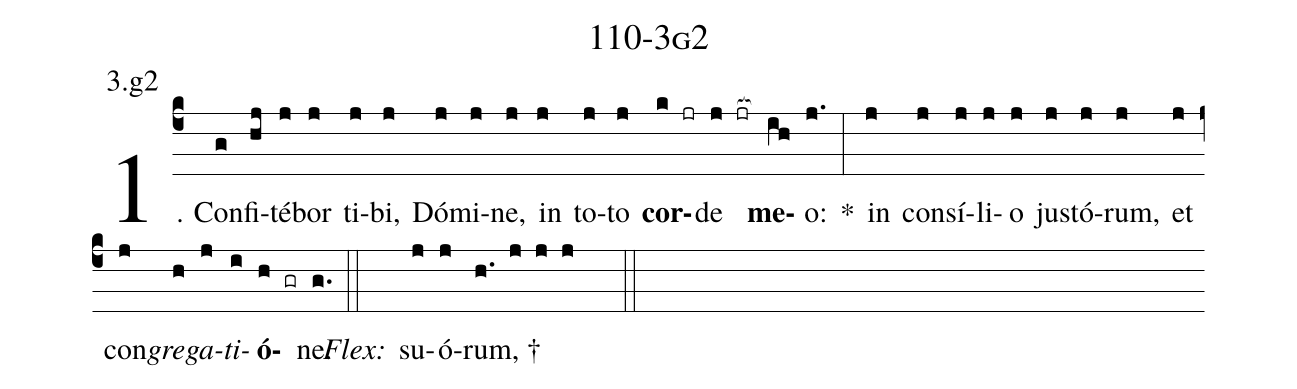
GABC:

name: 110-3g2;
annotation: 3.g2;
%%
(c4)1. Con(g)fi(hj)té(j)bor(j) ti(j)bi,(j) Dó(j)mi(j)ne,(j) in(j) to(j)to(j) <b>cor</b>(k jr)de(j jr[ocb:1{]) <b>me</b>(ih[ocb:0}])o:(j.) *(:) in(j) con(j)sí(j)li(j)o(j) jus(j)tó(j)rum,(j) et(j) con(j)<i>gre</i>(h)<i>ga</i>(j)<i>ti</i>(i)<b>ó</b>(h gr)ne.(g.) (::)
<i>Flex:</i>()  su(j)ó(j)rum, †(h. j j j  ::)
